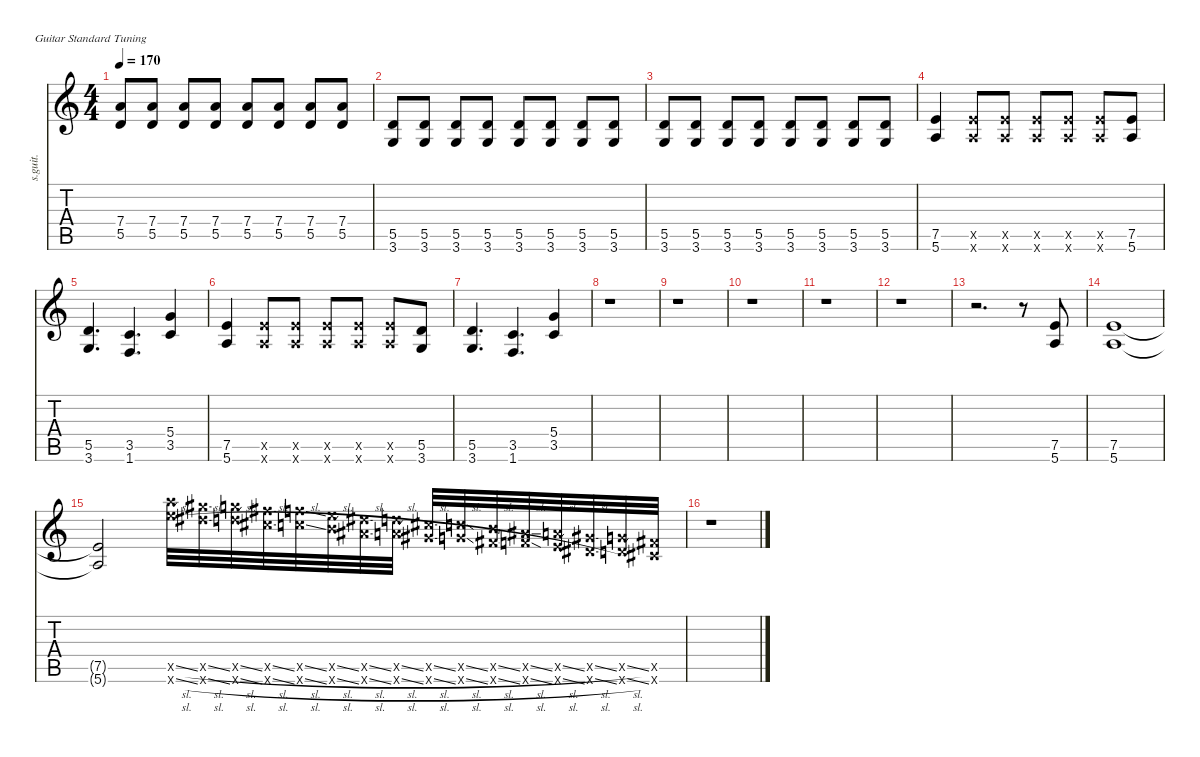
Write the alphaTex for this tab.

\defaultSystemsLayout 4
\hideDynamics
\bracketExtendMode nobrackets
\track ("Rythm Guitar Dist." "s.guit.") {instrument distortionguitar}
\staff {score tabs}
\tuning (E4 B3 G3 D3 A2 E2)
\ts (4 4)
\tempo 170
\clef g2
\ks c
(7.4 5.5).8{lyrics (0 "") lyrics (1 "") lyrics (2 "") lyrics (3 "") lyrics (4 "") dy f} (7.4 5.5).8{lyrics (0 "") lyrics (1 "") lyrics (2 "") lyrics (3 "") lyrics (4 "")} (7.4 5.5).8{lyrics (0 "") lyrics (1 "") lyrics (2 "") lyrics (3 "") lyrics (4 "")} (7.4 5.5).8{lyrics (0 "") lyrics (1 "") lyrics (2 "") lyrics (3 "") lyrics (4 "")} (7.4 5.5).8{lyrics (0 "") lyrics (1 "") lyrics (2 "") lyrics (3 "") lyrics (4 "")} (7.4 5.5).8{lyrics (0 "") lyrics (1 "") lyrics (2 "") lyrics (3 "") lyrics (4 "")} (7.4 5.5).8{lyrics (0 "") lyrics (1 "") lyrics (2 "") lyrics (3 "") lyrics (4 "")} (7.4 5.5).8{lyrics (0 "") lyrics (1 "") lyrics (2 "") lyrics (3 "") lyrics (4 "")} |
(5.5 3.6).8{lyrics (0 "") lyrics (1 "") lyrics (2 "") lyrics (3 "") lyrics (4 "")} (5.5 3.6).8{lyrics (0 "") lyrics (1 "") lyrics (2 "") lyrics (3 "") lyrics (4 "")} (5.5 3.6).8{lyrics (0 "") lyrics (1 "") lyrics (2 "") lyrics (3 "") lyrics (4 "")} (5.5 3.6).8{lyrics (0 "") lyrics (1 "") lyrics (2 "") lyrics (3 "") lyrics (4 "")} (5.5 3.6).8{lyrics (0 "") lyrics (1 "") lyrics (2 "") lyrics (3 "") lyrics (4 "")} (5.5 3.6).8{lyrics (0 "") lyrics (1 "") lyrics (2 "") lyrics (3 "") lyrics (4 "")} (5.5 3.6).8{lyrics (0 "") lyrics (1 "") lyrics (2 "") lyrics (3 "") lyrics (4 "")} (5.5 3.6).8{lyrics (0 "") lyrics (1 "") lyrics (2 "") lyrics (3 "") lyrics (4 "")} |
(5.5 3.6).8{lyrics (0 "") lyrics (1 "") lyrics (2 "") lyrics (3 "") lyrics (4 "")} (5.5 3.6).8{lyrics (0 "") lyrics (1 "") lyrics (2 "") lyrics (3 "") lyrics (4 "")} (5.5 3.6).8{lyrics (0 "") lyrics (1 "") lyrics (2 "") lyrics (3 "") lyrics (4 "")} (5.5 3.6).8{lyrics (0 "") lyrics (1 "") lyrics (2 "") lyrics (3 "") lyrics (4 "")} (5.5 3.6).8{lyrics (0 "") lyrics (1 "") lyrics (2 "") lyrics (3 "") lyrics (4 "")} (5.5 3.6).8{lyrics (0 "") lyrics (1 "") lyrics (2 "") lyrics (3 "") lyrics (4 "")} (5.5 3.6).8{lyrics (0 "") lyrics (1 "") lyrics (2 "") lyrics (3 "") lyrics (4 "")} (5.5 3.6).8{lyrics (0 "") lyrics (1 "") lyrics (2 "") lyrics (3 "") lyrics (4 "")} |
(7.5 5.6).4{lyrics (0 "") lyrics (1 "") lyrics (2 "") lyrics (3 "") lyrics (4 "")} (7.5{x} 5.6{x}).8{lyrics (0 "") lyrics (1 "") lyrics (2 "") lyrics (3 "") lyrics (4 "")} (7.5{x} 5.6{x}).8{lyrics (0 "") lyrics (1 "") lyrics (2 "") lyrics (3 "") lyrics (4 "")} (7.5{x} 5.6{x}).8{lyrics (0 "") lyrics (1 "") lyrics (2 "") lyrics (3 "") lyrics (4 "")} (7.5{x} 5.6{x}).8{lyrics (0 "") lyrics (1 "") lyrics (2 "") lyrics (3 "") lyrics (4 "")} (7.5{x} 5.6{x}).8{lyrics (0 "") lyrics (1 "") lyrics (2 "") lyrics (3 "") lyrics (4 "")} (7.5 5.6).8{lyrics (0 "") lyrics (1 "") lyrics (2 "") lyrics (3 "") lyrics (4 "")} |
(5.5 3.6).4{d lyrics (0 "") lyrics (1 "") lyrics (2 "") lyrics (3 "") lyrics (4 "")} (3.5 1.6).4{d lyrics (0 "") lyrics (1 "") lyrics (2 "") lyrics (3 "") lyrics (4 "")} (5.4 3.5).4{lyrics (0 "") lyrics (1 "") lyrics (2 "") lyrics (3 "") lyrics (4 "")} |
(7.5 5.6).4{lyrics (0 "") lyrics (1 "") lyrics (2 "") lyrics (3 "") lyrics (4 "")} (7.5{x} 5.6{x}).8{lyrics (0 "") lyrics (1 "") lyrics (2 "") lyrics (3 "") lyrics (4 "")} (7.5{x} 5.6{x}).8{lyrics (0 "") lyrics (1 "") lyrics (2 "") lyrics (3 "") lyrics (4 "")} (7.5{x} 5.6{x}).8{lyrics (0 "") lyrics (1 "") lyrics (2 "") lyrics (3 "") lyrics (4 "")} (7.5{x} 5.6{x}).8{lyrics (0 "") lyrics (1 "") lyrics (2 "") lyrics (3 "") lyrics (4 "")} (7.5{x} 5.6{x}).8{lyrics (0 "") lyrics (1 "") lyrics (2 "") lyrics (3 "") lyrics (4 "")} (5.5 3.6).8{lyrics (0 "") lyrics (1 "") lyrics (2 "") lyrics (3 "") lyrics (4 "")} |
(5.5 3.6).4{d lyrics (0 "") lyrics (1 "") lyrics (2 "") lyrics (3 "") lyrics (4 "")} (3.5 1.6).4{d lyrics (0 "") lyrics (1 "") lyrics (2 "") lyrics (3 "") lyrics (4 "")} (5.4 3.5).4{lyrics (0 "") lyrics (1 "") lyrics (2 "") lyrics (3 "") lyrics (4 "")} |
r.1 |
r.1 |
r.1 |
r.1 |
r.1 |
r.2{d} r.8 (7.5 5.6).8{lyrics (0 "") lyrics (1 "") lyrics (2 "") lyrics (3 "") lyrics (4 "")} |
(7.5 5.6).1{lyrics (0 "") lyrics (1 "") lyrics (2 "") lyrics (3 "") lyrics (4 "")} |
(7.5{t} 5.6{t}).2{lyrics (0 "") lyrics (1 "") lyrics (2 "") lyrics (3 "") lyrics (4 "")} (24.5{sl x} 24.6{sl x}).32{lyrics (0 "") lyrics (1 "") lyrics (2 "") lyrics (3 "") lyrics (4 "")} (23.6{sl x acc #} 23.5{sl x acc #}).32{lyrics (0 "") lyrics (1 "") lyrics (2 "") lyrics (3 "") lyrics (4 "")} (22.5{sl x} 22.6{sl x}).32{lyrics (0 "") lyrics (1 "") lyrics (2 "") lyrics (3 "") lyrics (4 "")} (21.5{sl x acc #} 21.6{sl x acc #}).32{lyrics (0 "") lyrics (1 "") lyrics (2 "") lyrics (3 "") lyrics (4 "")} (20.5{sl x} 20.6{sl x}).32{lyrics (0 "") lyrics (1 "") lyrics (2 "") lyrics (3 "") lyrics (4 "")} (19.6{sl x} 19.5{sl x}).32{lyrics (0 "") lyrics (1 "") lyrics (2 "") lyrics (3 "") lyrics (4 "")} (18.5{sl x acc #} 18.6{sl x acc #}).32{lyrics (0 "") lyrics (1 "") lyrics (2 "") lyrics (3 "") lyrics (4 "")} (17.5{sl x} 17.6{sl x}).32{lyrics (0 "") lyrics (1 "") lyrics (2 "") lyrics (3 "") lyrics (4 "")} (16.5{sl x acc #} 16.6{sl x acc #}).32{lyrics (0 "") lyrics (1 "") lyrics (2 "") lyrics (3 "") lyrics (4 "")} (15.6{sl x} 15.5{sl x}).32{lyrics (0 "") lyrics (1 "") lyrics (2 "") lyrics (3 "") lyrics (4 "")} (14.5{sl x} 14.6{sl x acc #}).32{lyrics (0 "") lyrics (1 "") lyrics (2 "") lyrics (3 "") lyrics (4 "")} (13.5{sl x acc #} 13.6{sl x}).32{lyrics (0 "") lyrics (1 "") lyrics (2 "") lyrics (3 "") lyrics (4 "")} (12.5{sl x} 12.6{sl x}).32{lyrics (0 "") lyrics (1 "") lyrics (2 "") lyrics (3 "") lyrics (4 "")} (11.6{sl x acc #} 11.5{sl x acc #}).32{lyrics (0 "") lyrics (1 "") lyrics (2 "") lyrics (3 "") lyrics (4 "")} (10.5{sl x} 10.6{sl x}).32{lyrics (0 "") lyrics (1 "") lyrics (2 "") lyrics (3 "") lyrics (4 "")} (9.5{x acc #} 9.6{x acc #}).32{lyrics (0 "") lyrics (1 "") lyrics (2 "") lyrics (3 "") lyrics (4 "")} |
r.1
